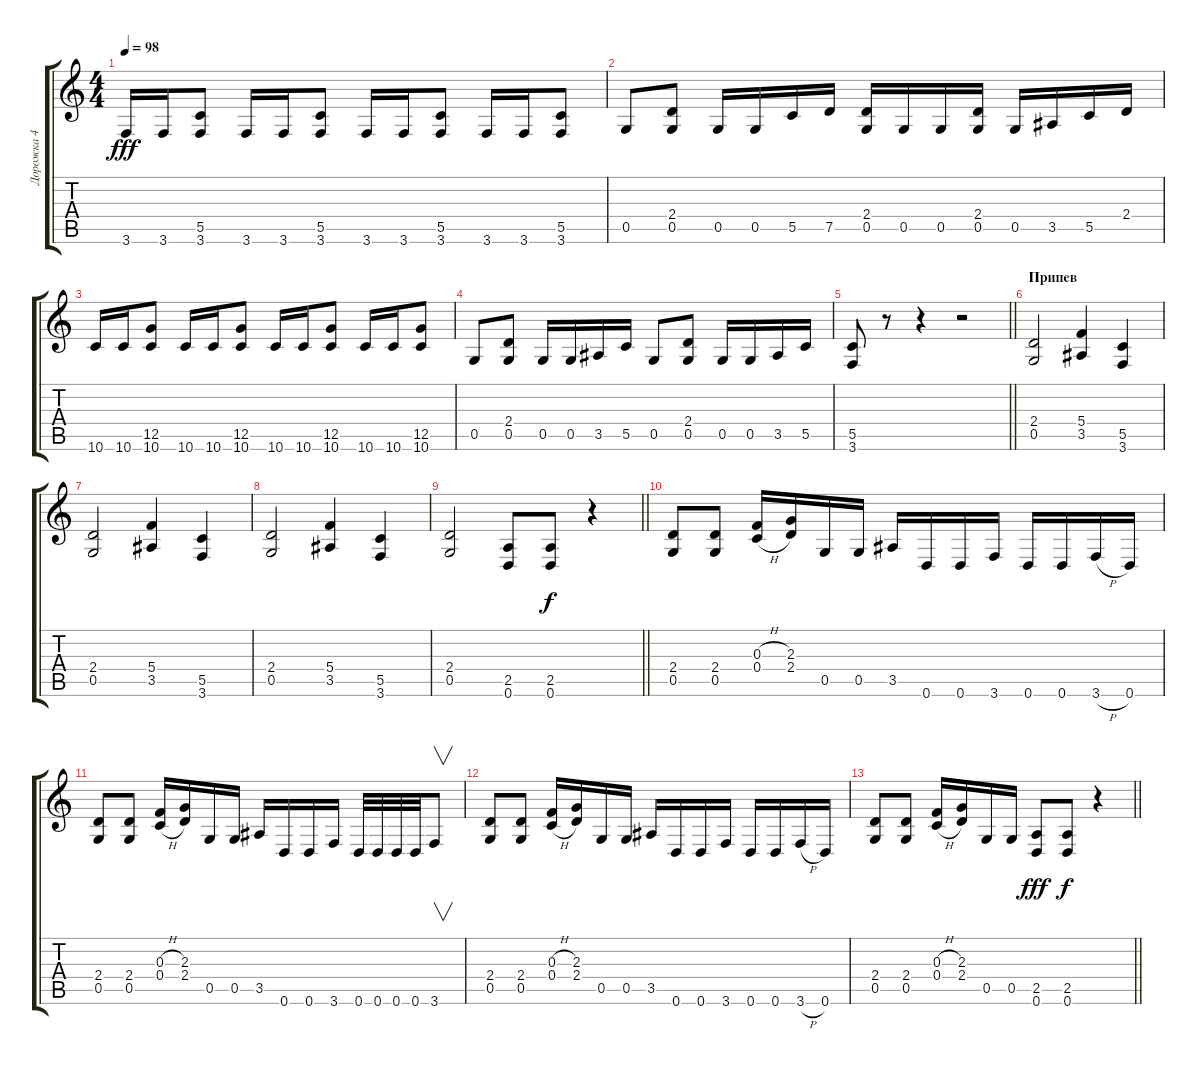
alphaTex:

\track ("Дорожка 4" "Дорожка 4") {instrument distortionguitar}
\staff {score tabs}
\tuning (D4 A3 F3 C3 G2 D2) {hide}
\ts (4 4)
\tempo 98
\clef g2
\ks c
3.6.16{dy fff} 3.6.16 (5.5 3.6).8 3.6.16 3.6.16 (5.5 3.6).8 3.6.16 3.6.16 (5.5 3.6).8 3.6.16 3.6.16 (5.5 3.6).8 |
0.5.8 (2.4 0.5).8 0.5.16 0.5.16 5.5.16 7.5.16 (2.4 0.5).16 0.5.16 0.5.16 (2.4 0.5).16 0.5.16 3.5.16 5.5.16 2.4.16 |
10.6.16 10.6.16 (12.5 10.6).8 10.6.16 10.6.16 (12.5 10.6).8 10.6.16 10.6.16 (12.5 10.6).8 10.6.16 10.6.16 (12.5 10.6).8 |
0.5.8 (2.4 0.5).8 0.5.16 0.5.16 3.5.16 5.5.16 0.5.8 (2.4 0.5).8 0.5.16 0.5.16 3.5.16 5.5.16 |
\barLineRight lightlight
(5.5 3.6).8 r.8 r.4 r.2 |
\section ("" "Припев")
(2.4 0.5).2 (5.4 3.5).4 (5.5 3.6).4 |
(2.4 0.5).2 (5.4 3.5).4 (5.5 3.6).4 |
(2.4 0.5).2 (5.4 3.5).4 (5.5 3.6).4 |
\barLineRight lightlight
(2.4 0.5).2 (2.5 0.6).8 (2.5 0.6).8{dy f} r.4 |
(2.4 0.5).8 (2.4 0.5).8 (0.3{h} 0.4{h}).16 (2.3 2.4).16 0.5.16 0.5.16 3.5.16 0.6.16 0.6.16 3.6.16 0.6.16 0.6.16 3.6{h}.16 0.6.16 |
(2.4 0.5).8 (2.4 0.5).8 (0.3{h} 0.4{h}).16 (2.3 2.4).16 0.5.16 0.5.16 3.5.16 0.6.16 0.6.16 3.6.16 0.6.32 0.6.32 0.6.32 0.6.32 3.6.8{v} |
(2.4 0.5).8 (2.4 0.5).8 (0.3{h} 0.4{h}).16 (2.3 2.4).16 0.5.16 0.5.16 3.5.16 0.6.16 0.6.16 3.6.16 0.6.16 0.6.16 3.6{h}.16 0.6.16 |
\barLineRight lightlight
(2.4 0.5).8 (2.4 0.5).8 (0.3{h} 0.4{h}).16 (2.3 2.4).16 0.5.16 0.5.16 (2.5 0.6).8{dy fff} (2.5 0.6).8{dy f} r.4
